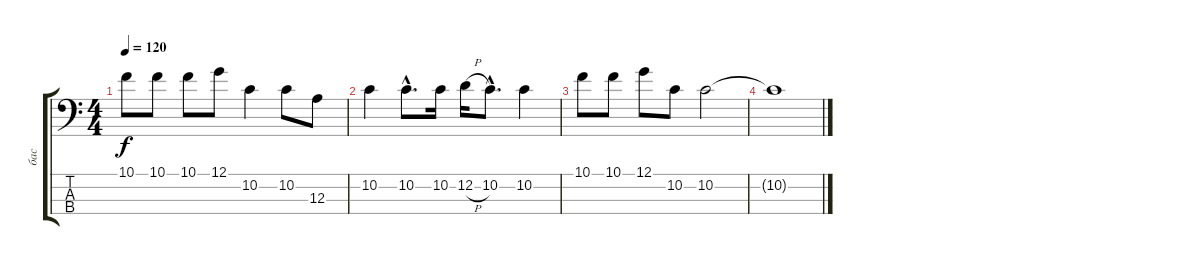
\track ("бас" "бас") {instrument electricbasspick}
\staff {score tabs}
\tuning (G2 D2 A1 E1) {hide}
\ts (4 4)
\tempo 120
\clef f4
\ks c
10.1.8{dy f} 10.1.8 10.1.8 12.1.8 10.2.4 10.2.8 12.3.8 |
10.2.4 10.2{hac}.8{d} 10.2.16 12.2{h}.16 10.2{hac}.8{d} 10.2.4 |
10.1.8 10.1.8 12.1.8 10.2.8 10.2.2 |
10.2{t}.1
